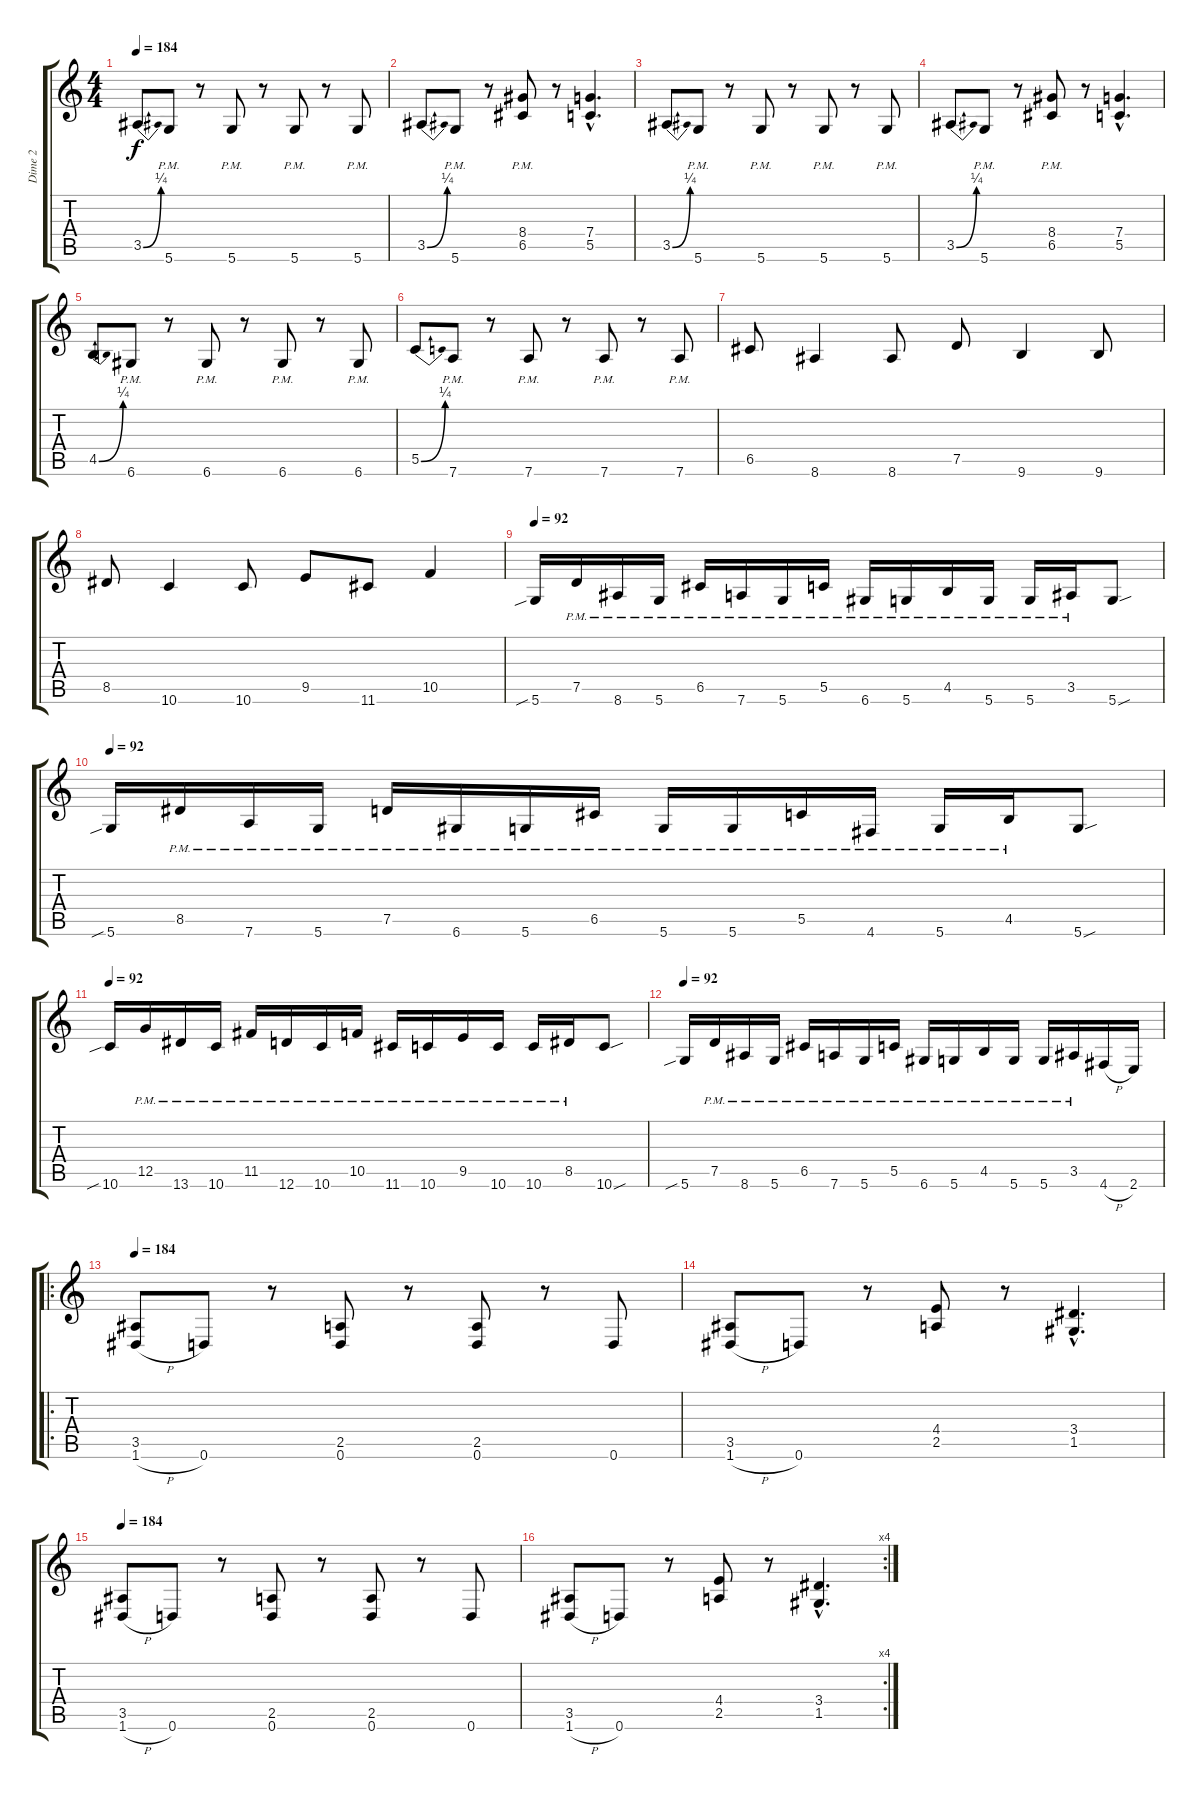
\track ("Dime 2" "Dime 2") {instrument distortionguitar}
\staff {score tabs}
\tuning (D4 A3 F3 C3 G2 D2) {hide}
\ts (4 4)
\tempo 184
\clef g2
\ks c
3.5{be (bend 0 0 60 1)}.8{dy f} 5.6{pm}.8 r.8 5.6{pm}.8 r.8 5.6{pm}.8 r.8 5.6{pm}.8 |
3.5{be (bend 0 0 60 1)}.8 5.6{pm}.8 r.8 (8.4{pm} 6.5{pm}).8 r.8 (7.4{hac} 5.5{hac}).4{d} |
3.5{be (bend 0 0 60 1)}.8 5.6{pm}.8 r.8 5.6{pm}.8 r.8 5.6{pm}.8 r.8 5.6{pm}.8 |
3.5{be (bend 0 0 60 1)}.8 5.6{pm}.8 r.8 (8.4{pm} 6.5{pm}).8 r.8 (7.4{hac} 5.5{hac}).4{d} |
4.5{be (bend 0 0 60 1)}.8 6.6{pm}.8 r.8 6.6{pm}.8 r.8 6.6{pm}.8 r.8 6.6{pm}.8 |
5.5{be (bend 0 0 60 1)}.8 7.6{pm}.8 r.8 7.6{pm}.8 r.8 7.6{pm}.8 r.8 7.6{pm}.8 |
6.5.8 8.6.4 8.6.8 7.5.8 9.6.4 9.6.8 |
8.5.8 10.6.4 10.6.8 9.5.8 11.6.8 10.5.4 |
\tempo 92
5.6{sib}.16 7.5{pm}.16 8.6{pm}.16 5.6{pm}.16 6.5{pm}.16 7.6{pm}.16 5.6{pm}.16 5.5{pm}.16 6.6{pm}.16 5.6{pm}.16 4.5{pm}.16 5.6{pm}.16 5.6{pm}.16 3.5{pm}.16 5.6{sou}.8 |
\tempo 92
5.6{sib}.16 8.5{pm}.16 7.6{pm}.16 5.6{pm}.16 7.5{pm}.16 6.6{pm}.16 5.6{pm}.16 6.5{pm}.16 5.6{pm}.16 5.6{pm}.16 5.5{pm}.16 4.6{pm}.16 5.6{pm}.16 4.5{pm}.16 5.6{sou}.8 |
\tempo 92
10.6{sib}.16 12.5{pm}.16 13.6{pm}.16 10.6{pm}.16 11.5{pm}.16 12.6{pm}.16 10.6{pm}.16 10.5{pm}.16 11.6{pm}.16 10.6{pm}.16 9.5{pm}.16 10.6{pm}.16 10.6{pm}.16 8.5{pm}.16 10.6{sou}.8 |
\tempo 92
5.6{sib}.16 7.5{pm}.16 8.6{pm}.16 5.6{pm}.16 6.5{pm}.16 7.6{pm}.16 5.6{pm}.16 5.5{pm}.16 6.6{pm}.16 5.6{pm}.16 4.5{pm}.16 5.6{pm}.16 5.6{pm}.16 3.5{pm}.16 4.6{h}.16 2.6.16 |
\ro
\tempo 184
(3.5 1.6{h}).8 0.6.8 r.8 (2.5 0.6).8 r.8 (2.5 0.6).8 r.8 0.6.8 |
(3.5 1.6{h}).8 0.6.8 r.8 (4.4 2.5).8 r.8 (3.4{hac} 1.5{hac}).4{d} |
\tempo 184
(3.5 1.6{h}).8 0.6.8 r.8 (2.5 0.6).8 r.8 (2.5 0.6).8 r.8 0.6.8 |
\rc 4
(3.5 1.6{h}).8 0.6.8 r.8 (4.4 2.5).8 r.8 (3.4{hac} 1.5{hac}).4{d}
